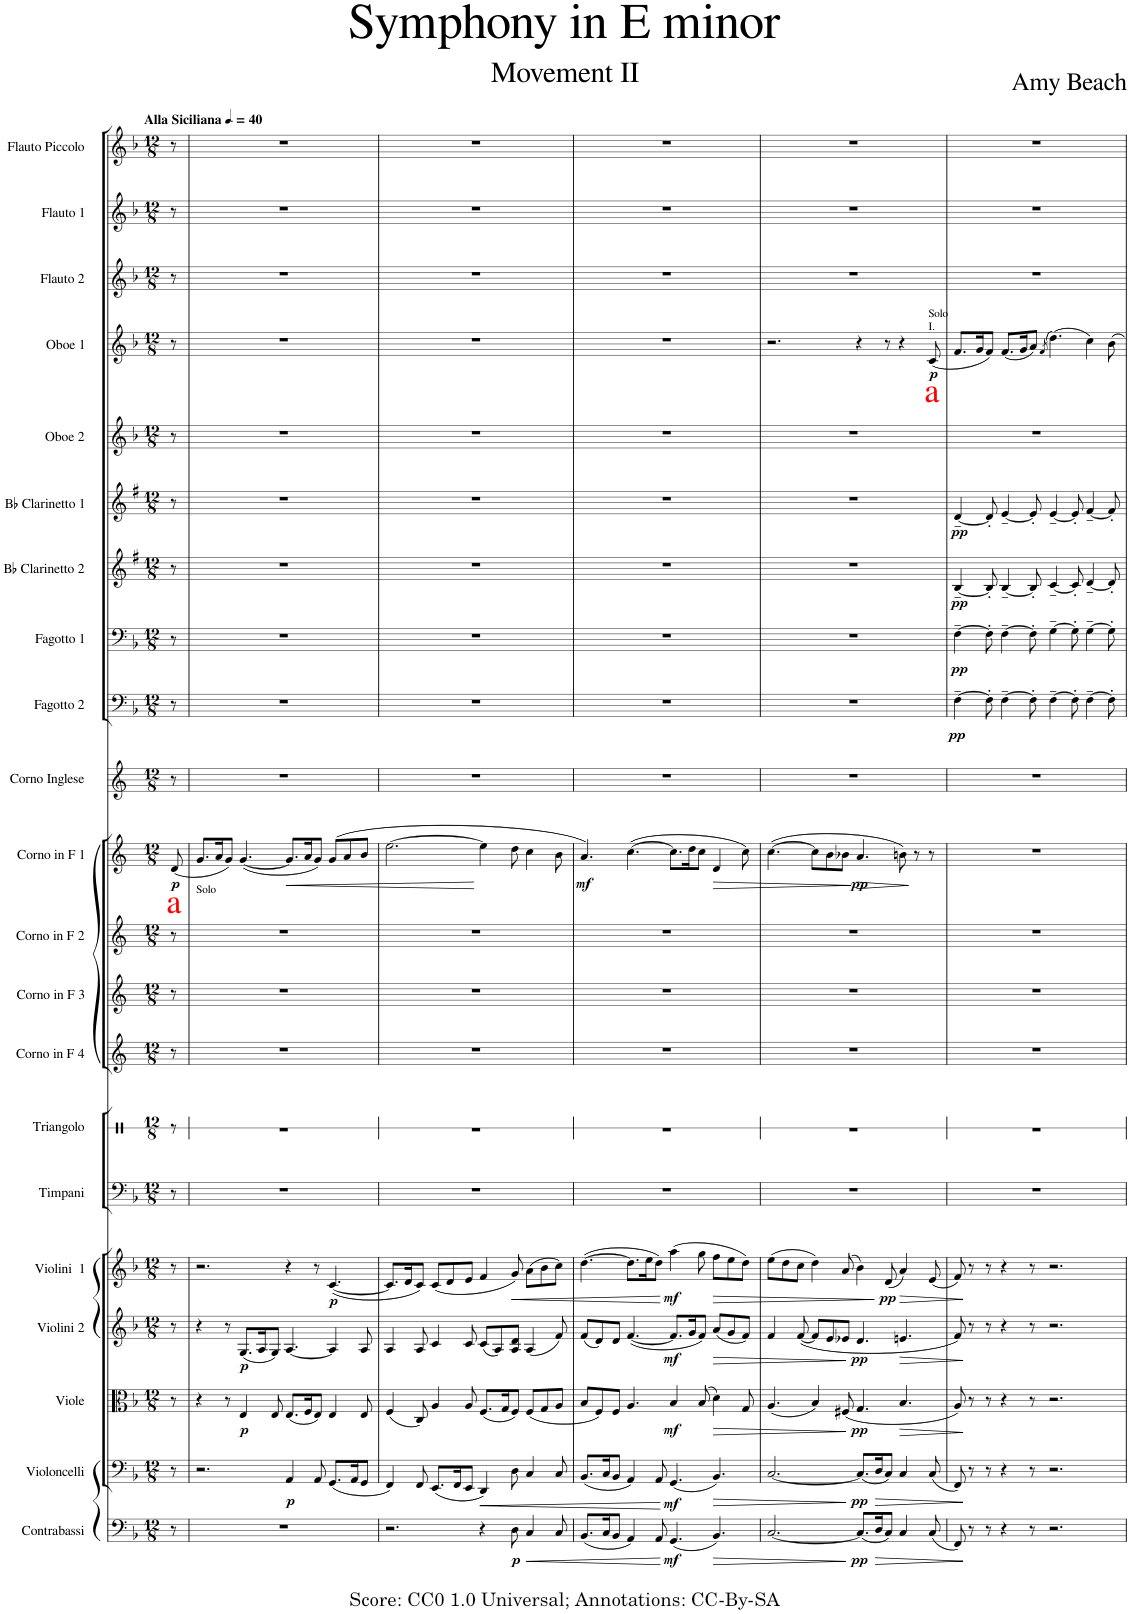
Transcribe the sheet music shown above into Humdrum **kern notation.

**kern	**dynam	**kern	**dynam	**kern	**dynam	**kern	**dynam	**kern	**dynam	**kern	**kern	**kern	**kern	**kern	**kern	**text	**dynam	**kern	**kern	**dynam	**kern	**dynam	**kern	**dynam	**kern	**dynam	**kern	**kern	**text	**dynam	**kern	**kern	**kern
*part21	*part21	*part20	*part20	*part19	*part19	*part18	*part18	*part17	*part17	*part16	*part15	*part14	*part13	*part12	*part11	*part11	*part11	*part10	*part9	*part9	*part8	*part8	*part7	*part7	*part6	*part6	*part5	*part4	*part4	*part4	*part3	*part2	*part1
*staff21	*staff21	*staff20	*staff20	*staff19	*staff19	*staff18	*staff18	*staff17	*staff17	*staff16	*staff15	*staff14	*staff13	*staff12	*staff11	*staff11	*staff11	*staff10	*staff9	*staff9	*staff8	*staff8	*staff7	*staff7	*staff6	*staff6	*staff5	*staff4	*staff4	*staff4	*staff3	*staff2	*staff1
*I"Contrabassi	*	*I"Violoncelli	*	*I"Viole	*	*I"Violini 2	*	*I"Violini  1	*	*I"Timpani	*I"Triangolo	*I"Corno in F 4	*I"Corno in F 3	*I"Corno in F 2	*I"Corno in F 1	*	*	*I"Corno Inglese	*I"Fagotto 2	*	*I"Fagotto 1	*	*I"Bb Clarinetto 2	*	*I"Bb Clarinetto 1	*	*I"Oboe 2	*I"Oboe 1	*	*	*I"Flauto 2	*I"Flauto 1	*I"Flauto Piccolo
*I'Cb.	*	*I'Vc.	*	*I'Vle.	*	*I'Vln. 2	*	*I'Vln. 1	*	*I'Timp.	*I'Trg.	*I'Corno 4	*I'Corno 3	*I'Corno 2	*I'Corno 1	*	*	*I'Cor.I.	*I'Fag. 2	*	*I'Fag. 1	*	*I'Cl. 2	*	*I'Cl. 1	*	*I'Ob. 2	*I'Ob. 1	*	*	*I'Fl. 2	*I'Fl. 1	*I'Fl. picc.
*	*	*	*	*	*	*	*	*	*	*	*stria1	*	*	*	*	*	*	*	*	*	*	*	*	*	*	*	*	*	*	*	*	*	*
*clefF4	*	*clefF4	*	*clefC3	*	*clefG2	*	*clefG2	*	*clefF4	*clefX	*clefG2	*clefG2	*clefG2	*clefG2	*	*	*clefG2	*clefF4	*	*clefF4	*	*clefG2	*	*clefG2	*	*clefG2	*clefG2	*	*	*clefG2	*clefG2	*clefG2
*Trd7c12	*	*	*	*	*	*	*	*	*	*	*	*Trd4c7	*Trd4c7	*Trd4c7	*Trd4c7	*	*	*Trd4c7	*	*	*	*	*Trd1c2	*	*Trd1c2	*	*	*	*	*	*	*	*Trd-7c-12
*k[b-]	*	*k[b-]	*	*k[b-]	*	*k[b-]	*	*k[b-]	*	*k[b-]	*k[]	*k[]	*k[]	*k[]	*k[]	*	*	*k[]	*k[b-]	*	*k[b-]	*	*k[f#]	*	*k[f#]	*	*k[b-]	*k[b-]	*	*	*k[b-]	*k[b-]	*k[b-]
*M12/8	*	*M12/8	*	*M12/8	*	*M12/8	*	*M12/8	*	*M12/8	*M12/8	*M12/8	*M12/8	*M12/8	*M12/8	*	*	*M12/8	*M12/8	*	*M12/8	*	*M12/8	*	*M12/8	*	*M12/8	*M12/8	*	*	*M12/8	*M12/8	*M12/8
*MM60	*	*MM60	*	*MM60	*	*MM60	*	*MM60	*	*MM60	*MM60	*MM60	*MM60	*MM60	*MM60	*	*	*MM60	*MM60	*	*MM60	*	*MM60	*	*MM60	*	*MM60	*MM60	*	*	*MM60	*MM60	*MM60
=1	=1	=1	=1	=1	=1	=1	=1	=1	=1	=1	=1	=1	=1	=1	=1	=1	=1	=1	=1	=1	=1	=1	=1	=1	=1	=1	=1	=1	=1	=1	=1	=1	=1
!	!	!	!	!	!	!	!	!	!	!	!	!	!	!	!	!	!	!	!	!	!	!	!	!	!	!	!	!	!	!	!	!	!LO:TX:a:B:t=Alla Siciliana
!	!	!	!	!	!	!	!	!	!	!	!	!	!	!	!	!LO:LY:b:color=#FF0000	!LO:DY:b	!	!	!	!	!	!	!	!	!	!	!	!	!	!	!	!
8r	.	8r	.	8r	.	8r	.	8r	.	8r	8r	8r	8r	8r	(8d/	a	p	8r	8r	.	8r	.	8r	.	8r	.	8r	8r	.	.	8r	8r	8r
=2	=2	=2	=2	=2	=2	=2	=2	=2	=2	=2	=2	=2	=2	=2	=2	=2	=2	=2	=2	=2	=2	=2	=2	=2	=2	=2	=2	=2	=2	=2	=2	=2	=2
!	!	!	!	!	!	!	!	!	!	!	!	!	!	!	!LO:TX:b:t=Solo	!	!	!	!	!	!	!	!	!	!	!	!	!	!	!	!	!	!
1.r	.	2.r	.	4r	.	4r	.	2.r	.	1.r	1.r	1.r	1.r	1.r	8.g/L	.	.	1.r	1.r	.	1.r	.	1.r	.	1.r	.	1.r	1.r	.	.	1.r	1.r	1.r
.	.	.	.	.	.	.	.	.	.	.	.	.	.	.	16a/K	.	.	.	.	.	.	.	.	.	.	.	.	.	.	.	.	.	.
.	.	.	.	8r	.	8r	.	.	.	.	.	.	.	.	8g/J)	.	.	.	.	.	.	.	.	.	.	.	.	.	.	.	.	.	.
!	!	!	!	!	!LO:DY:b	!	!LO:DY:b	!	!	!	!	!	!	!	!	!	!	!	!	!	!	!	!	!	!	!	!	!	!	!	!	!	!
.	.	.	.	4E/	p	(8.G/L	p	.	.	.	.	.	.	.	([4.g/	.	.	.	.	.	.	.	.	.	.	.	.	.	.	.	.	.	.
.	.	.	.	.	.	16A/K	.	.	.	.	.	.	.	.	.	.	.	.	.	.	.	.	.	.	.	.	.	.	.	.	.	.	.
.	.	.	.	8E/	.	8G/J)	.	.	.	.	.	.	.	.	.	.	.	.	.	.	.	.	.	.	.	.	.	.	.	.	.	.	.
!	!	!	!LO:DY:b	!	!	!	!	!	!	!	!	!	!	!	!	!	!LO:HP:b	!	!	!	!	!	!	!	!	!	!	!	!	!	!	!	!
.	.	4AA/	p	(8.E/L	.	[4.A/	.	4r	.	.	.	.	.	.	8.g/L]	.	<	.	.	.	.	.	.	.	.	.	.	.	.	.	.	.	.
.	.	.	.	16F/K	.	.	.	.	.	.	.	.	.	.	16a/K	.	.	.	.	.	.	.	.	.	.	.	.	.	.	.	.	.	.
.	.	8AA/	.	8E/J)	.	.	.	8r	.	.	.	.	.	.	8g/J)	.	.	.	.	.	.	.	.	.	.	.	.	.	.	.	.	.	.
!	!	!	!	!	!	!	!	!	!LO:DY:b	!	!	!	!	!	!	!	!	!	!	!	!	!	!	!	!	!	!	!	!	!	!	!	!
.	.	(8.GG/L	.	4E/	.	4A/]	.	([4.c/	p	.	.	.	.	.	(8g/L	.	.	.	.	.	.	.	.	.	.	.	.	.	.	.	.	.	.
.	.	.	.	.	.	.	.	.	.	.	.	.	.	.	8a/	.	.	.	.	.	.	.	.	.	.	.	.	.	.	.	.	.	.
.	.	16AA/K	.	.	.	.	.	.	.	.	.	.	.	.	.	.	.	.	.	.	.	.	.	.	.	.	.	.	.	.	.	.	.
.	.	8GG/J	.	8E/	.	8A/	.	.	.	.	.	.	.	.	8b/J	.	.	.	.	.	.	.	.	.	.	.	.	.	.	.	.	.	.
=3	=3	=3	=3	=3	=3	=3	=3	=3	=3	=3	=3	=3	=3	=3	=3	=3	=3	=3	=3	=3	=3	=3	=3	=3	=3	=3	=3	=3	=3	=3	=3	=3	=3
2.r	.	4FF/)	.	(4F/	.	4A/	.	8.c/L]	.	1.r	1.r	1.r	1.r	1.r	[2.ee\	.	.	1.r	1.r	.	1.r	.	1.r	.	1.r	.	1.r	1.r	.	.	1.r	1.r	1.r
.	.	.	.	.	.	.	.	16d/K	.	.	.	.	.	.	.	.	.	.	.	.	.	.	.	.	.	.	.	.	.	.	.	.	.
.	.	8FF/	.	8C/)	.	8A/	.	8c/J)	.	.	.	.	.	.	.	.	.	.	.	.	.	.	.	.	.	.	.	.	.	.	.	.	.
.	.	(8.EE/L	.	4A/	.	4c/	.	(8c/L	.	.	.	.	.	.	.	.	.	.	.	.	.	.	.	.	.	.	.	.	.	.	.	.	.
.	.	.	.	.	.	.	.	8d/	.	.	.	.	.	.	.	.	.	.	.	.	.	.	.	.	.	.	.	.	.	.	.	.	.
.	.	16FF/K	.	.	.	.	.	.	.	.	.	.	.	.	.	.	.	.	.	.	.	.	.	.	.	.	.	.	.	.	.	.	.
.	.	8EE/J	.	8A/	.	8c/	.	8e/J	.	.	.	.	.	.	.	.	.	.	.	.	.	.	.	.	.	.	.	.	.	.	.	.	.
!	!	!	!LO:HP:b	!	!	!	!	!	!	!	!	!	!	!	!	!	!	!	!	!	!	!	!	!	!	!	!	!	!	!	!	!	!
4r	.	4DD/)	<	(8.F/L	.	(8c/L	.	4f/	.	.	.	.	.	.	4ee\]	.	[	.	.	.	.	.	.	.	.	.	.	.	.	.	.	.	.
.	.	.	.	.	.	8A/)	.	.	.	.	.	.	.	.	.	.	.	.	.	.	.	.	.	.	.	.	.	.	.	.	.	.	.
.	.	.	.	16G/K	.	.	.	.	.	.	.	.	.	.	.	.	.	.	.	.	.	.	.	.	.	.	.	.	.	.	.	.	.
!	!LO:DY:b	!	!	!	!	!	!	!	!LO:HP:b	!	!	!	!	!	!	!	!	!	!	!	!	!	!	!	!	!	!	!	!	!	!	!	!
8D\	p	8D\	.	8F/J)	.	8A/ 8d/J	.	8g/)	<	.	.	.	.	.	8dd\	.	.	.	.	.	.	.	.	.	.	.	.	.	.	.	.	.	.
!	!LO:HP:b	!	!	!	!	!	!	!	!	!	!	!	!	!	!	!	!	!	!	!	!	!	!	!	!	!	!	!	!	!	!	!	!
4C/	<	4C/	.	(8F/L	.	(4A/	.	(8a\L	.	.	.	.	.	.	4cc\	.	.	.	.	.	.	.	.	.	.	.	.	.	.	.	.	.	.
.	.	.	.	8G/	.	.	.	8b-\	.	.	.	.	.	.	.	.	.	.	.	.	.	.	.	.	.	.	.	.	.	.	.	.	.
8C/	.	8C/	.	8A/J	.	8f/)	.	8cc\J)	.	.	.	.	.	.	8b\	.	.	.	.	.	.	.	.	.	.	.	.	.	.	.	.	.	.
=4	=4	=4	=4	=4	=4	=4	=4	=4	=4	=4	=4	=4	=4	=4	=4	=4	=4	=4	=4	=4	=4	=4	=4	=4	=4	=4	=4	=4	=4	=4	=4	=4	=4
!	!	!	!	!	!	!	!	!	!	!	!	!	!	!	!	!	!LO:DY:b	!	!	!	!	!	!	!	!	!	!	!	!	!	!	!	!
(8.BB-/L	.	(8.BB-/L	.	8B-/L	.	(8f/L	.	([4.dd\	.	1.r	1.r	1.r	1.r	1.r	4.a/)	.	mf	1.r	1.r	.	1.r	.	1.r	.	1.r	.	1.r	1.r	.	.	1.r	1.r	1.r
.	.	.	.	8F/)	.	8d/)	.	.	.	.	.	.	.	.	.	.	.	.	.	.	.	.	.	.	.	.	.	.	.	.	.	.	.
16C/K	.	16C/K	.	.	.	.	.	.	.	.	.	.	.	.	.	.	.	.	.	.	.	.	.	.	.	.	.	.	.	.	.	.	.
8BB-/J	.	8BB-/J	.	8F/J	.	8d/J	.	.	.	.	.	.	.	.	.	.	.	.	.	.	.	.	.	.	.	.	.	.	.	.	.	.	.
4AA/)	.	4AA/)	.	4.A/	.	([4.f/	.	8.dd\L]	.	.	.	.	.	.	([4.cc\	.	.	.	.	.	.	.	.	.	.	.	.	.	.	.	.	.	.
.	.	.	.	.	.	.	.	16ee\K	.	.	.	.	.	.	.	.	.	.	.	.	.	.	.	.	.	.	.	.	.	.	.	.	.
8AA/	.	8AA/	.	.	.	.	.	8dd\J)	.	.	.	.	.	.	.	.	.	.	.	.	.	.	.	.	.	.	.	.	.	.	.	.	.
!	!LO:DY:n=1:b	!	!LO:DY:n=1:b	!	!LO:DY:b	!	!LO:DY:b	!	!LO:DY:n=1:b	!	!	!	!	!	!	!	!	!	!	!	!	!	!	!	!	!	!	!	!	!	!	!	!
(4.GG/	[ mf	(4.GG/	[ mf	4B-/	mf	8.f/L]	mf	(4aa\	[ mf	.	.	.	.	.	8.cc\L]	.	.	.	.	.	.	.	.	.	.	.	.	.	.	.	.	.	.
.	.	.	.	.	.	16g/K	.	.	.	.	.	.	.	.	16dd\K	.	.	.	.	.	.	.	.	.	.	.	.	.	.	.	.	.	.
.	.	.	.	(8B-/	.	8f/J)	.	8gg\	.	.	.	.	.	.	8cc\J	.	.	.	.	.	.	.	.	.	.	.	.	.	.	.	.	.	.
!	!LO:HP:b	!	!LO:HP:b	!	!LO:HP:b	!	!LO:HP:b	!	!LO:HP:b	!	!	!	!	!	!	!	!LO:HP:b	!	!	!	!	!	!	!	!	!	!	!	!	!	!	!	!
4.BB-/)	>	4.BB-/)	>	4d\)	>	(8a/L	>	8ff\L	>	.	.	.	.	.	4d/	.	>	.	.	.	.	.	.	.	.	.	.	.	.	.	.	.	.
.	.	.	.	.	.	8g/	.	8ee\	.	.	.	.	.	.	.	.	.	.	.	.	.	.	.	.	.	.	.	.	.	.	.	.	.
.	.	.	.	8G/	.	8f/J)	.	8dd\J)	.	.	.	.	.	.	8cc\)	.	.	.	.	.	.	.	.	.	.	.	.	.	.	.	.	.	.
=5	=5	=5	=5	=5	=5	=5	=5	=5	=5	=5	=5	=5	=5	=5	=5	=5	=5	=5	=5	=5	=5	=5	=5	=5	=5	=5	=5	=5	=5	=5	=5	=5	=5
[2.C/	.	[2.C/	.	(4.A/	.	4f/	.	(8ee\L	.	1.r	1.r	1.r	1.r	1.r	([4.cc\	.	.	1.r	1.r	.	1.r	.	1.r	.	1.r	.	1.r	2.r	.	.	1.r	1.r	1.r
.	.	.	.	.	.	.	.	8dd\	.	.	.	.	.	.	.	.	.	.	.	.	.	.	.	.	.	.	.	.	.	.	.	.	.
.	.	.	.	.	.	([8f/	.	8cc\J	.	.	.	.	.	.	.	.	.	.	.	.	.	.	.	.	.	.	.	.	.	.	.	.	.
.	.	.	.	4B-/)	.	8f/L]	.	4dd\)	.	.	.	.	.	.	8cc\L]	.	.	.	.	.	.	.	.	.	.	.	.	.	.	.	.	.	.
.	.	.	.	.	.	8e/	.	.	.	.	.	.	.	.	8b\	.	.	.	.	.	.	.	.	.	.	.	.	.	.	.	.	.	.
.	.	.	.	(8F#X/	.	8e-X/J	.	(8a/	.	.	.	.	.	.	8b-X\J	.	.	.	.	.	.	.	.	.	.	.	.	.	.	.	.	.	.
!	!LO:DY:n=1:b	!	!LO:DY:n=1:b	!	!LO:DY:n=1:b	!	!LO:DY:n=1:b	!	!	!	!	!	!	!	!	!	!LO:HP:n=1:b	!	!	!	!	!	!	!	!	!	!	!	!	!	!	!	!
!	!	!	!	!	!	!	!	!	!	!	!	!	!	!	!	!	!LO:DY:n=1:b	!	!	!	!	!	!	!	!	!	!	!	!	!	!	!	!
(8.C/L]	] pp	(8.C/L]	] pp	4.G/	] pp	4.d/	] pp	4b-\)	.	.	.	.	.	.	4.a/	.	] > pp	.	.	.	.	.	.	.	.	.	.	4r	.	.	.	.	.
!	!LO:HP:b	!	!LO:HP:b	!	!	!	!	!	!	!	!	!	!	!	!	!	!	!	!	!	!	!	!	!	!	!	!	!	!	!	!	!	!
16D/K	>	16D/K	>	.	.	.	.	.	.	.	.	.	.	.	.	.	.	.	.	.	.	.	.	.	.	.	.	.	.	.	.	.	.
!	!	!	!	!	!	!	!	!	!LO:DY:n=1:b	!	!	!	!	!	!	!	!	!	!	!	!	!	!	!	!	!	!	!	!	!	!	!	!
8C/J)	.	8C/J)	.	.	.	.	.	(8d/	] pp	.	.	.	.	.	.	.	.	.	.	.	.	.	.	.	.	.	.	8r	.	.	.	.	.
!	!	!	!	!	!LO:HP:b	!	!LO:HP:b	!	!LO:HP:b	!	!	!	!	!	!	!	!	!	!	!	!	!	!	!	!	!	!	!	!	!	!	!	!
4C/	.	4C/	.	4.B-/	>	4.en/	>	4a/)	>	.	.	.	.	.	8bn\)	.	.	.	.	.	.	.	.	.	.	.	.	4r	.	.	.	.	.
.	.	.	.	.	.	.	.	.	.	.	.	.	.	.	8r	.	]	.	.	.	.	.	.	.	.	.	.	.	.	.	.	.	.
!	!	!	!	!	!	!	!	!	!	!	!	!	!	!	!	!	!	!	!	!	!	!	!	!	!	!	!	!LO:TX:a:t=Solo	!	!	!	!	!
!	!	!	!	!	!	!	!	!	!	!	!	!	!	!	!	!	!	!	!	!	!	!	!	!	!	!	!	!LO:TX:a:t=I.	!	!	!	!	!
!	!	!	!	!	!	!	!	!	!	!	!	!	!	!	!	!	!	!	!	!	!	!	!	!	!	!	!	!	!LO:LY:b:color=#FF0000	!LO:DY:b	!	!	!
(8C/	.	(8C/	.	.	.	.	.	(8e/	.	.	.	.	.	.	8r	.	.	.	.	.	.	.	.	.	.	.	.	(8c/	a	p	.	.	.
=6	=6	=6	=6	=6	=6	=6	=6	=6	=6	=6	=6	=6	=6	=6	=6	=6	=6	=6	=6	=6	=6	=6	=6	=6	=6	=6	=6	=6	=6	=6	=6	=6	=6
!	!	!	!	!	!	!	!	!	!	!	!	!	!	!	!	!	!	!	!	!LO:DY:b	!	!LO:DY:b	!	!LO:DY:b	!	!LO:DY:b	!	!	!	!	!	!	!
8FF/)	.	8FF/)	.	8A/)	.	8f/)	.	8f/)	.	1.r	1.r	1.r	1.r	1.r	1.r	.	.	1.r	[4F~\	pp	[4F~\	pp	[4B~/	pp	[4d~/	pp	1.r	8.f/L	.	.	1.r	1.r	1.r
8r	]	8r	]	8r	]	8r	]	8r	]	.	.	.	.	.	.	.	.	.	.	.	.	.	.	.	.	.	.	.	.	.	.	.	.
.	.	.	.	.	.	.	.	.	.	.	.	.	.	.	.	.	.	.	.	.	.	.	.	.	.	.	.	16g/K	.	.	.	.	.
8r	.	8r	.	8r	.	8r	.	8r	.	.	.	.	.	.	.	.	.	.	8F'\]	.	8F'\]	.	8B'/]	.	8d'/]	.	.	8f/J)	.	.	.	.	.
4r	.	4r	.	4r	.	4r	.	4r	.	.	.	.	.	.	.	.	.	.	[4F~\	.	[4F~\	.	[4B~/	.	[4e~/	.	.	(8.f/L	.	.	.	.	.
.	.	.	.	.	.	.	.	.	.	.	.	.	.	.	.	.	.	.	.	.	.	.	.	.	.	.	.	16g/K	.	.	.	.	.
8r	.	8r	.	8r	.	8r	.	8r	.	.	.	.	.	.	.	.	.	.	8F'\]	.	8F'\]	.	8B'/]	.	8e'/]	.	.	8a/J)	.	.	.	.	.
.	.	.	.	.	.	.	.	.	.	.	.	.	.	.	.	.	.	.	.	.	.	.	.	.	.	.	.	(>8qf/	.	.	.	.	.
2.r	.	2.r	.	2.r	.	2.r	.	2.r	.	.	.	.	.	.	.	.	.	.	[4F~\	.	[4G~\	.	[4c~/	.	[4e~/	.	.	(4.dd\)	.	.	.	.	.
.	.	.	.	.	.	.	.	.	.	.	.	.	.	.	.	.	.	.	8F'\]	.	8G'\]	.	8c'/]	.	8e'/]	.	.	.	.	.	.	.	.
.	.	.	.	.	.	.	.	.	.	.	.	.	.	.	.	.	.	.	[4F~\	.	[4G~\	.	[4d~/	.	[4f#~/	.	.	4cc\)	.	.	.	.	.
.	.	.	.	.	.	.	.	.	.	.	.	.	.	.	.	.	.	.	8F'\]	.	8G'\]	.	8d'/]	.	8f#'/]	.	.	8b-\	.	.	.	.	.
=	=	=	=	=	=	=	=	=	=	=	=	=	=	=	=	=	=	=	=	=	=	=	=	=	=	=	=	=	=	=	=	=	=
*-	*-	*-	*-	*-	*-	*-	*-	*-	*-	*-	*-	*-	*-	*-	*-	*-	*-	*-	*-	*-	*-	*-	*-	*-	*-	*-	*-	*-	*-	*-	*-	*-	*-
